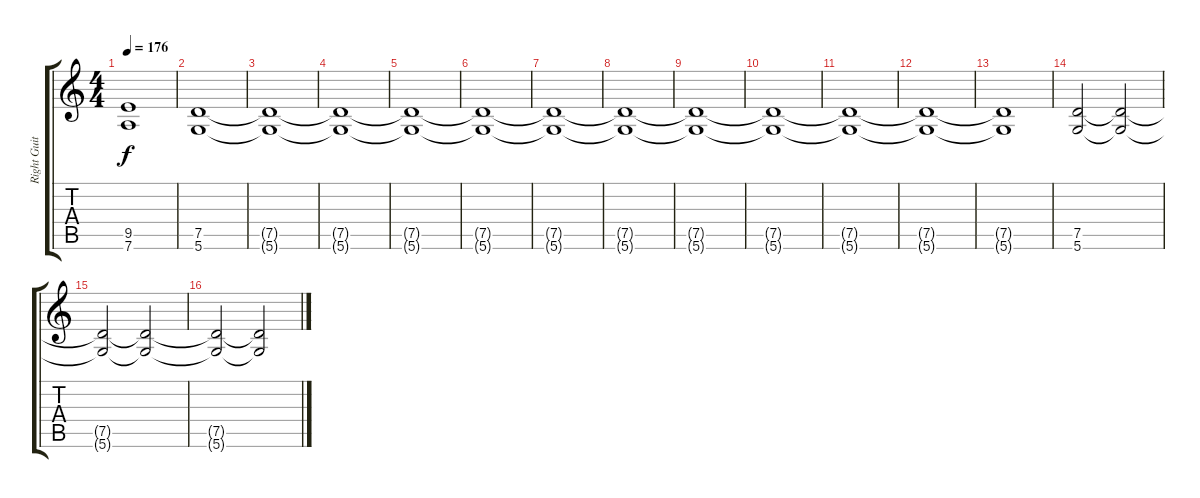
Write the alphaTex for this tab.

\track ("Right Guitar" "Right Guit") {instrument distortionguitar}
\staff {score tabs}
\tuning (D4 A3 F3 C3 G2 D2) {hide}
\ts (4 4)
\tempo 176
\clef g2
\ks c
(9.5 7.6).1{dy f} |
(7.5 5.6).1 |
(7.5{t} 5.6{t}).1 |
(7.5{t} 5.6{t}).1 |
(7.5{t} 5.6{t}).1 |
(7.5{t} 5.6{t}).1 |
(7.5{t} 5.6{t}).1 |
(7.5{t} 5.6{t}).1 |
(7.5{t} 5.6{t}).1 |
(7.5{t} 5.6{t}).1 |
(7.5{t} 5.6{t}).1 |
(7.5{t} 5.6{t}).1 |
(7.5{t} 5.6{t}).1 |
(7.5 5.6).2 (7.5{t} 5.6{t}).2 |
(7.5{t} 5.6{t}).2 (7.5{t} 5.6{t}).2 |
(7.5{t} 5.6{t}).2 (7.5{t} 5.6{t}).2
